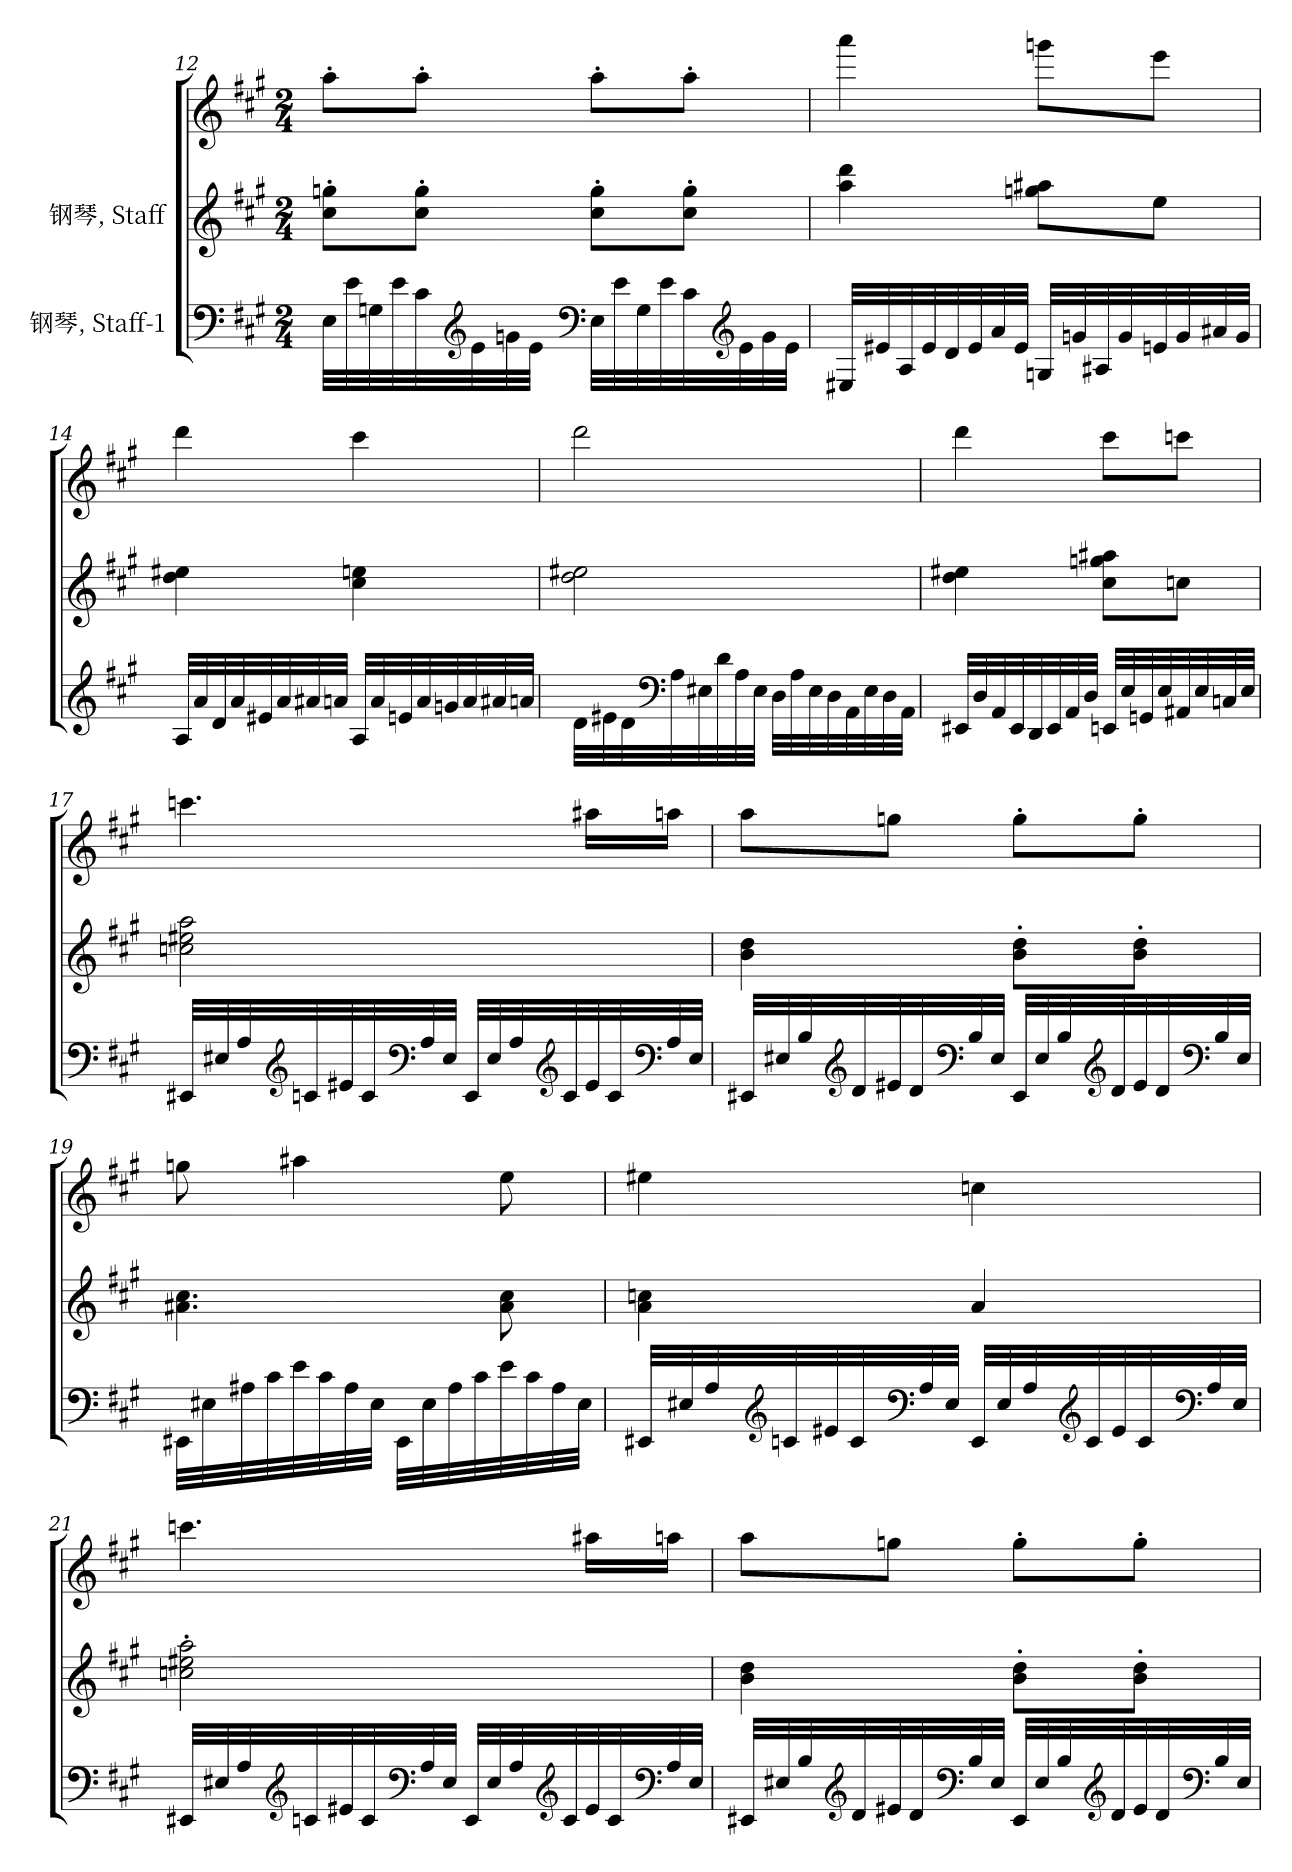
**kern	**kern	**kern
*part2	*part1	*part1
*staff3	*staff2	*staff1
*I"钢琴, Staff-1	*I"钢琴, Staff	*
!!LO:LB:g=z
*clefF4	*clefG2	*clefG2
*k[f#c#g#]	*k[f#c#g#]	*k[f#c#g#]
*M2/4	*M2/4	*M2/4
=12	=12	=12
32E\LLL	8cc#\' 8ggn\'L	8aa'\L
32e\	.	.
32Gn\	.	.
32e\	.	.
32c#\	8cc#\' 8gg\'J	8aa'\J
*clefG2	*	*
32e\	.	.
32gn\	.	.
32e\JJJ	.	.
*clefF4	*	*
32E\LLL	8cc#\' 8gg\'L	8aa'\L
32e\	.	.
32G\	.	.
32e\	.	.
32c#\	8cc#\' 8gg\'J	8aa'\J
*clefG2	*	*
32e\	.	.
32g\	.	.
32e\JJJ	.	.
!!LO:PB:g=z
=13	=13	=13
32E#X/LLL	4aa\ 4ddd\	4aaa\
32e#X/	.	.
32A/	.	.
32e#/	.	.
32d/	.	.
32e#/	.	.
32a/	.	.
32e#/JJJ	.	.
32Gn/LLL	8ggn\ 8aa#X\L	8gggn\L
32gn/	.	.
32A#X/	.	.
32g/	.	.
32en/	8ee\J	8eee\J
32g/	.	.
32a#X/	.	.
32g/JJJ	.	.
!!LO:LB:g=z
=14	=14	=14
32A/LLL	4dd\ 4ee#X\	4ddd\
32a/	.	.
32d/	.	.
32a/	.	.
32e#X/	.	.
32a/	.	.
32a#X/	.	.
32an/JJJ	.	.
32A/LLL	4cc#\ 4een\	4ccc#\
32a/	.	.
32en/	.	.
32a/	.	.
32gn/	.	.
32a/	.	.
32a#X/	.	.
32an/JJJ	.	.
=15	=15	=15
32d\LLL	2dd\ 2ee#X\	2ddd\
32e#X\	.	.
32d\	.	.
*clefF4	*	*
32A\	.	.
32E#X\	.	.
32d\	.	.
32A\	.	.
32E#\JJJ	.	.
32D\LLL	.	.
32A\	.	.
32E#\	.	.
32D\	.	.
32AA\	.	.
32E#\	.	.
32D\	.	.
32AA\JJJ	.	.
!!LO:LB:g=z
=16	=16	=16
32EE#X/LLL	4dd\ 4ee#X\	4ddd\
32D/	.	.
32AA/	.	.
32EE#/	.	.
32DD/	.	.
32EE#/	.	.
32AA/	.	.
32D/JJJ	.	.
32EEn/LLL	8cc#\ 8ggn\ 8aa#X\L	8ccc#\L
32E/	.	.
32GGn/	.	.
32E/	.	.
32AA#X/	8ccn\J	8cccn\J
32E/	.	.
32Cn/	.	.
32E/JJJ	.	.
!!LO:LB:g=z
=17	=17	=17
32EE#X/LLL	2ccn\ 2ee#X\ 2aa\	4.cccn\
32E#X/	.	.
32A/	.	.
*clefG2	*	*
32cn/	.	.
32e#X/	.	.
32c/	.	.
*clefF4	*	*
32A/	.	.
32E#/JJJ	.	.
32EE#/LLL	.	.
32E#/	.	.
32A/	.	.
*clefG2	*	*
32c/	.	.
32e#/	.	16aa#X\LL
32c/	.	.
*clefF4	*	*
32A/	.	16aan\JJ
32E#/JJJ	.	.
!!LO:PB:g=z
=18	=18	=18
32EE#X/LLL	4b\ 4dd\	8aa\L
32E#X/	.	.
32B/	.	.
*clefG2	*	*
32d/	.	.
32e#X/	.	8ggn\J
32d/	.	.
*clefF4	*	*
32B/	.	.
32E#/JJJ	.	.
32EE#/LLL	8b\' 8dd\'L	8gg'\L
32E#/	.	.
32B/	.	.
*clefG2	*	*
32d/	.	.
32e#/	8b\' 8dd\'J	8gg'\J
32d/	.	.
*clefF4	*	*
32B/	.	.
32E#/JJJ	.	.
!!LO:LB:g=z
=19	=19	=19
32EE#X\LLL	4.a#X\ 4.cc#\	8ggn\
32E#X\	.	.
32A#X\	.	.
32c#\	.	.
32e\	.	4aa#X\
32c#\	.	.
32A#\	.	.
32E#\JJJ	.	.
32EE#\LLL	.	.
32E#\	.	.
32A#\	.	.
32c#\	.	.
32e\	8a#\ 8cc#\	8ee\
32c#\	.	.
32A#\	.	.
32E#\JJJ	.	.
!!LO:LB:g=z
=20	=20	=20
32EE#X/LLL	4a\ 4ccn\	4ee#X\
32E#X/	.	.
32A/	.	.
*clefG2	*	*
32cn/	.	.
32e#X/	.	.
32c/	.	.
*clefF4	*	*
32A/	.	.
32E#/JJJ	.	.
32EE#/LLL	4a/	4ccn\
32E#/	.	.
32A/	.	.
*clefG2	*	*
32c/	.	.
32e#/	.	.
32c/	.	.
*clefF4	*	*
32A/	.	.
32E#/JJJ	.	.
!!LO:LB:g=z
=21	=21	=21
32EE#X/LLL	2ccn\' 2ee#X\' 2aa\'	4.cccn\
32E#X/	.	.
32A/	.	.
*clefG2	*	*
32cn/	.	.
32e#X/	.	.
32c/	.	.
*clefF4	*	*
32A/	.	.
32E#/JJJ	.	.
32EE#/LLL	.	.
32E#/	.	.
32A/	.	.
*clefG2	*	*
32c/	.	.
32e#/	.	16aa#X\LL
32c/	.	.
*clefF4	*	*
32A/	.	16aan\JJ
32E#/JJJ	.	.
!!LO:PB:g=z
=22	=22	=22
32EE#X/LLL	4b\ 4dd\	8aa\L
32E#X/	.	.
32B/	.	.
*clefG2	*	*
32d/	.	.
32e#X/	.	8ggn\J
32d/	.	.
*clefF4	*	*
32B/	.	.
32E#/JJJ	.	.
32EE#/LLL	8b\' 8dd\'L	8gg'\L
32E#/	.	.
32B/	.	.
*clefG2	*	*
32d/	.	.
32e#/	8b\' 8dd\'J	8gg'\J
32d/	.	.
*clefF4	*	*
32B/	.	.
32E#/JJJ	.	.
=	=	=
*-	*-	*-
